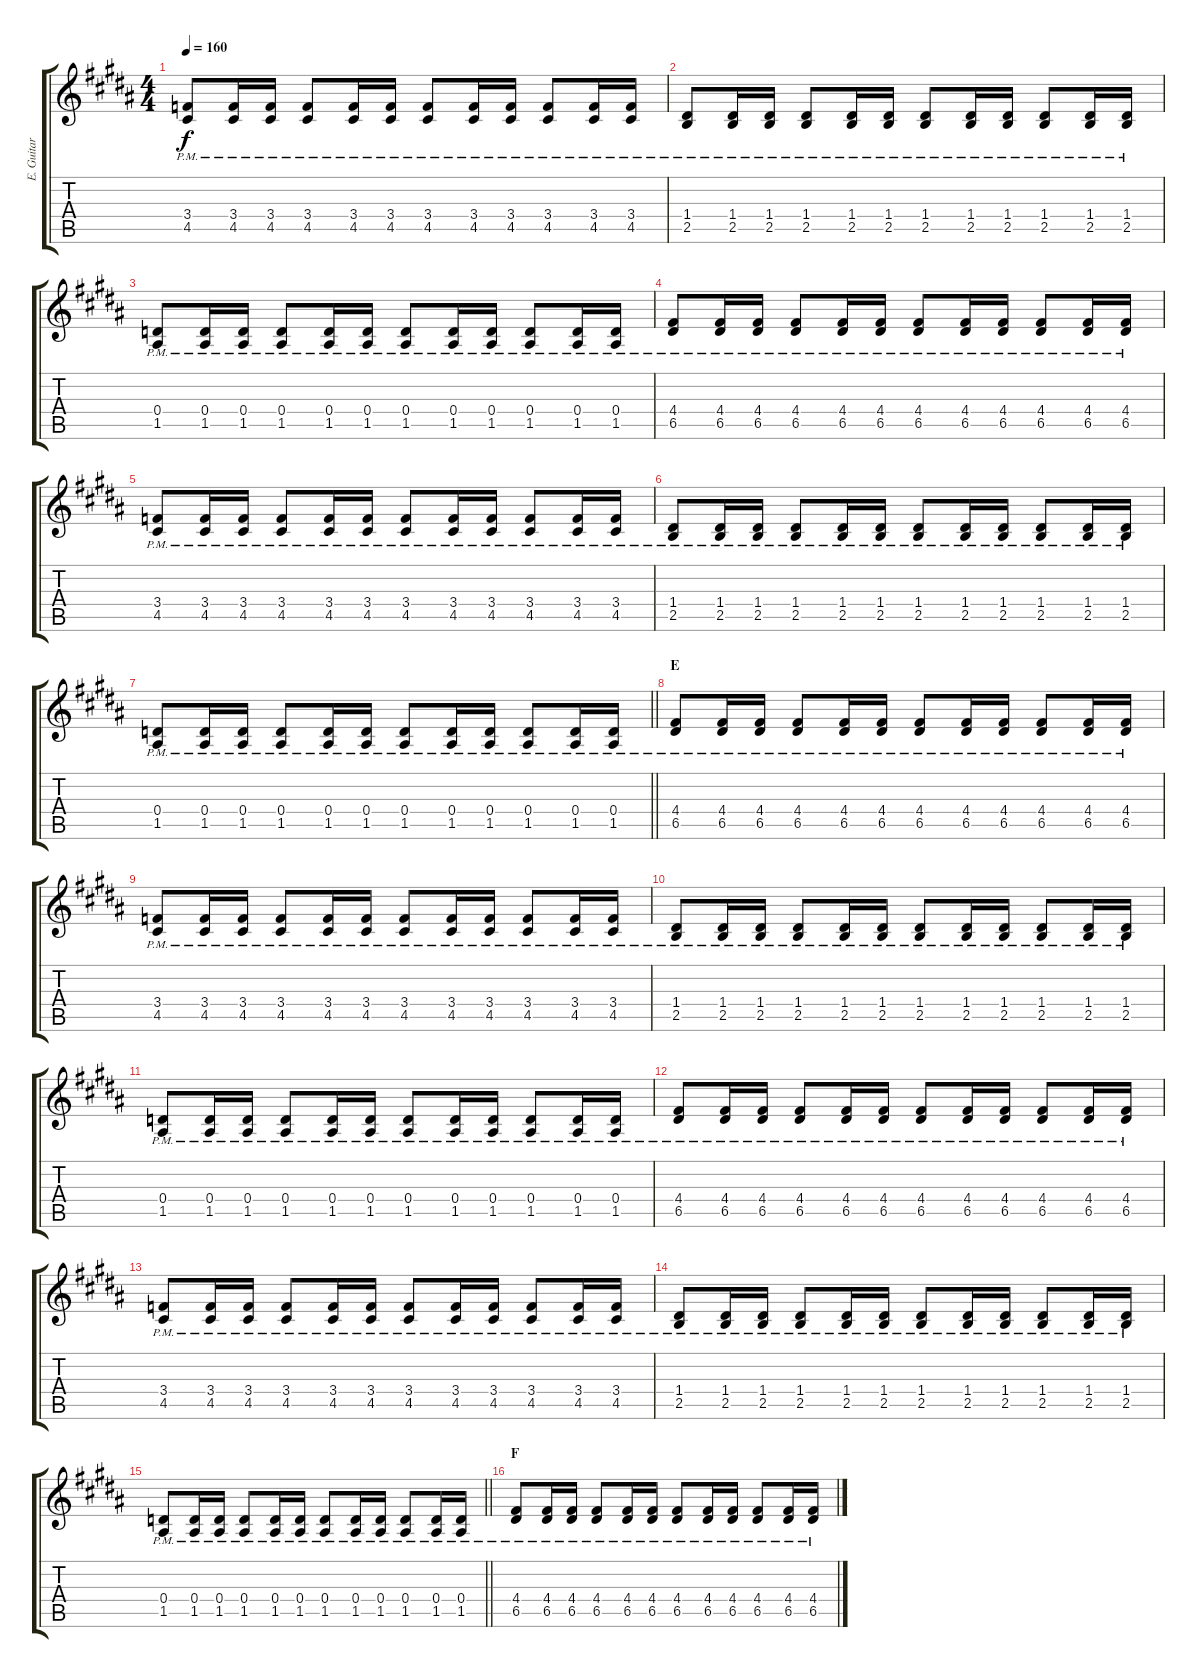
\track ("E. Guitar III" "E. Guitar ") {instrument overdrivenguitar}
\staff {score tabs}
\tuning (E4 B3 G3 D3 A2 E2) {hide}
\ts (4 4)
\tempo 160
\clef g2
\ks b
(3.4{pm} 4.5{pm}).8{dy f} (3.4{pm} 4.5{pm}).16 (3.4{pm} 4.5{pm}).16 (3.4{pm} 4.5{pm}).8 (3.4{pm} 4.5{pm}).16 (3.4{pm} 4.5{pm}).16 (3.4{pm} 4.5{pm}).8 (3.4{pm} 4.5{pm}).16 (3.4{pm} 4.5{pm}).16 (3.4{pm} 4.5{pm}).8 (3.4{pm} 4.5{pm}).16 (3.4{pm} 4.5{pm}).16 |
(1.4{pm} 2.5{pm}).8 (1.4{pm} 2.5{pm}).16 (1.4{pm} 2.5{pm}).16 (1.4{pm} 2.5{pm}).8 (1.4{pm} 2.5{pm}).16 (1.4{pm} 2.5{pm}).16 (1.4{pm} 2.5{pm}).8 (1.4{pm} 2.5{pm}).16 (1.4{pm} 2.5{pm}).16 (1.4{pm} 2.5{pm}).8 (1.4{pm} 2.5{pm}).16 (1.4{pm} 2.5{pm}).16 |
(0.4{pm} 1.5{pm}).8 (0.4{pm} 1.5{pm}).16 (0.4{pm} 1.5{pm}).16 (0.4{pm} 1.5{pm}).8 (0.4{pm} 1.5{pm}).16 (0.4{pm} 1.5{pm}).16 (0.4{pm} 1.5{pm}).8 (0.4{pm} 1.5{pm}).16 (0.4{pm} 1.5{pm}).16 (0.4{pm} 1.5{pm}).8 (0.4{pm} 1.5{pm}).16 (0.4{pm} 1.5{pm}).16 |
(4.4{pm} 6.5{pm}).8 (4.4{pm} 6.5{pm}).16 (4.4{pm} 6.5{pm}).16 (4.4{pm} 6.5{pm}).8 (4.4{pm} 6.5{pm}).16 (4.4{pm} 6.5{pm}).16 (4.4{pm} 6.5{pm}).8 (4.4{pm} 6.5{pm}).16 (4.4{pm} 6.5{pm}).16 (4.4{pm} 6.5{pm}).8 (4.4{pm} 6.5{pm}).16 (4.4{pm} 6.5{pm}).16 |
(3.4{pm} 4.5{pm}).8 (3.4{pm} 4.5{pm}).16 (3.4{pm} 4.5{pm}).16 (3.4{pm} 4.5{pm}).8 (3.4{pm} 4.5{pm}).16 (3.4{pm} 4.5{pm}).16 (3.4{pm} 4.5{pm}).8 (3.4{pm} 4.5{pm}).16 (3.4{pm} 4.5{pm}).16 (3.4{pm} 4.5{pm}).8 (3.4{pm} 4.5{pm}).16 (3.4{pm} 4.5{pm}).16 |
(1.4{pm} 2.5{pm}).8 (1.4{pm} 2.5{pm}).16 (1.4{pm} 2.5{pm}).16 (1.4{pm} 2.5{pm}).8 (1.4{pm} 2.5{pm}).16 (1.4{pm} 2.5{pm}).16 (1.4{pm} 2.5{pm}).8 (1.4{pm} 2.5{pm}).16 (1.4{pm} 2.5{pm}).16 (1.4{pm} 2.5{pm}).8 (1.4{pm} 2.5{pm}).16 (1.4{pm} 2.5{pm}).16 |
\barLineRight lightlight
(0.4{pm} 1.5{pm}).8 (0.4{pm} 1.5{pm}).16 (0.4{pm} 1.5{pm}).16 (0.4{pm} 1.5{pm}).8 (0.4{pm} 1.5{pm}).16 (0.4{pm} 1.5{pm}).16 (0.4{pm} 1.5{pm}).8 (0.4{pm} 1.5{pm}).16 (0.4{pm} 1.5{pm}).16 (0.4{pm} 1.5{pm}).8 (0.4{pm} 1.5{pm}).16 (0.4{pm} 1.5{pm}).16 |
\section ("" "E")
(4.4{pm} 6.5{pm}).8 (4.4{pm} 6.5{pm}).16 (4.4{pm} 6.5{pm}).16 (4.4{pm} 6.5{pm}).8 (4.4{pm} 6.5{pm}).16 (4.4{pm} 6.5{pm}).16 (4.4{pm} 6.5{pm}).8 (4.4{pm} 6.5{pm}).16 (4.4{pm} 6.5{pm}).16 (4.4{pm} 6.5{pm}).8 (4.4{pm} 6.5{pm}).16 (4.4{pm} 6.5{pm}).16 |
(3.4{pm} 4.5{pm}).8 (3.4{pm} 4.5{pm}).16 (3.4{pm} 4.5{pm}).16 (3.4{pm} 4.5{pm}).8 (3.4{pm} 4.5{pm}).16 (3.4{pm} 4.5{pm}).16 (3.4{pm} 4.5{pm}).8 (3.4{pm} 4.5{pm}).16 (3.4{pm} 4.5{pm}).16 (3.4{pm} 4.5{pm}).8 (3.4{pm} 4.5{pm}).16 (3.4{pm} 4.5{pm}).16 |
(1.4{pm} 2.5{pm}).8 (1.4{pm} 2.5{pm}).16 (1.4{pm} 2.5{pm}).16 (1.4{pm} 2.5{pm}).8 (1.4{pm} 2.5{pm}).16 (1.4{pm} 2.5{pm}).16 (1.4{pm} 2.5{pm}).8 (1.4{pm} 2.5{pm}).16 (1.4{pm} 2.5{pm}).16 (1.4{pm} 2.5{pm}).8 (1.4{pm} 2.5{pm}).16 (1.4{pm} 2.5{pm}).16 |
(0.4{pm} 1.5{pm}).8 (0.4{pm} 1.5{pm}).16 (0.4{pm} 1.5{pm}).16 (0.4{pm} 1.5{pm}).8 (0.4{pm} 1.5{pm}).16 (0.4{pm} 1.5{pm}).16 (0.4{pm} 1.5{pm}).8 (0.4{pm} 1.5{pm}).16 (0.4{pm} 1.5{pm}).16 (0.4{pm} 1.5{pm}).8 (0.4{pm} 1.5{pm}).16 (0.4{pm} 1.5{pm}).16 |
(4.4{pm} 6.5{pm}).8 (4.4{pm} 6.5{pm}).16 (4.4{pm} 6.5{pm}).16 (4.4{pm} 6.5{pm}).8 (4.4{pm} 6.5{pm}).16 (4.4{pm} 6.5{pm}).16 (4.4{pm} 6.5{pm}).8 (4.4{pm} 6.5{pm}).16 (4.4{pm} 6.5{pm}).16 (4.4{pm} 6.5{pm}).8 (4.4{pm} 6.5{pm}).16 (4.4{pm} 6.5{pm}).16 |
(3.4{pm} 4.5{pm}).8 (3.4{pm} 4.5{pm}).16 (3.4{pm} 4.5{pm}).16 (3.4{pm} 4.5{pm}).8 (3.4{pm} 4.5{pm}).16 (3.4{pm} 4.5{pm}).16 (3.4{pm} 4.5{pm}).8 (3.4{pm} 4.5{pm}).16 (3.4{pm} 4.5{pm}).16 (3.4{pm} 4.5{pm}).8 (3.4{pm} 4.5{pm}).16 (3.4{pm} 4.5{pm}).16 |
(1.4{pm} 2.5{pm}).8 (1.4{pm} 2.5{pm}).16 (1.4{pm} 2.5{pm}).16 (1.4{pm} 2.5{pm}).8 (1.4{pm} 2.5{pm}).16 (1.4{pm} 2.5{pm}).16 (1.4{pm} 2.5{pm}).8 (1.4{pm} 2.5{pm}).16 (1.4{pm} 2.5{pm}).16 (1.4{pm} 2.5{pm}).8 (1.4{pm} 2.5{pm}).16 (1.4{pm} 2.5{pm}).16 |
\barLineRight lightlight
(0.4{pm} 1.5{pm}).8 (0.4{pm} 1.5{pm}).16 (0.4{pm} 1.5{pm}).16 (0.4{pm} 1.5{pm}).8 (0.4{pm} 1.5{pm}).16 (0.4{pm} 1.5{pm}).16 (0.4{pm} 1.5{pm}).8 (0.4{pm} 1.5{pm}).16 (0.4{pm} 1.5{pm}).16 (0.4{pm} 1.5{pm}).8 (0.4{pm} 1.5{pm}).16 (0.4{pm} 1.5{pm}).16 |
\section ("" "F")
(4.4{pm} 6.5{pm}).8 (4.4{pm} 6.5{pm}).16 (4.4{pm} 6.5{pm}).16 (4.4{pm} 6.5{pm}).8 (4.4{pm} 6.5{pm}).16 (4.4{pm} 6.5{pm}).16 (4.4{pm} 6.5{pm}).8 (4.4{pm} 6.5{pm}).16 (4.4{pm} 6.5{pm}).16 (4.4{pm} 6.5{pm}).8 (4.4{pm} 6.5{pm}).16 (4.4{pm} 6.5{pm}).16
